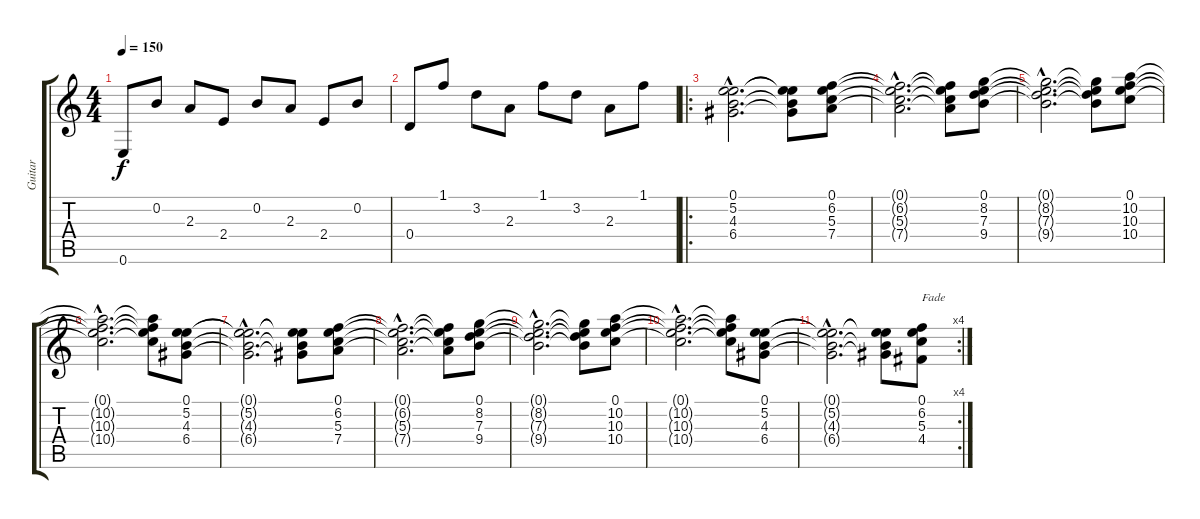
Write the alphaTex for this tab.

\track ("Guitar" "Guitar") {instrument distortionguitar}
\staff {score tabs}
\tuning (E4 B3 G3 D3 A2 E2) {hide}
\ts (4 4)
\tempo 150
\clef g2
\ks c
0.6.8{dy f} 0.2.8 2.3.8 2.4.8 0.2.8 2.3.8 2.4.8 0.2.8 |
0.4.8 1.1.8 3.2.8 2.3.8 1.1.8 3.2.8 2.3.8 1.1.8 |
\ro
(0.1{hac} 5.2{hac} 4.3{hac} 6.4{hac}).2{d} (0.1{t} 5.2{t} 4.3{t} 6.4{t}).8 (0.1 6.2 5.3 7.4).8 |
(0.1{hac t} 6.2{hac t} 5.3{hac t} 7.4{hac t}).2{d} (0.1{t} 6.2{t} 5.3{t} 7.4{t}).8 (0.1 8.2 7.3 9.4).8 |
(0.1{hac t} 8.2{hac t} 7.3{hac t} 9.4{hac t}).2{d} (0.1{t} 8.2{t} 7.3{t} 9.4{t}).8 (0.1 10.2 10.3 10.4).8 |
(0.1{hac t} 10.2{hac t} 10.3{hac t} 10.4{hac t}).2{d} (0.1{t} 10.2{t} 10.3{t} 10.4{t}).8 (0.1 5.2 4.3 6.4).8 |
(0.1{hac t} 5.2{hac t} 4.3{hac t} 6.4{hac t}).2{d} (0.1{t} 5.2{t} 4.3{t} 6.4{t}).8 (0.1 6.2 5.3 7.4).8 |
(0.1{hac t} 6.2{hac t} 5.3{hac t} 7.4{hac t}).2{d} (0.1{t} 6.2{t} 5.3{t} 7.4{t}).8 (0.1 8.2 7.3 9.4).8 |
(0.1{hac t} 8.2{hac t} 7.3{hac t} 9.4{hac t}).2{d} (0.1{t} 8.2{t} 7.3{t} 9.4{t}).8 (0.1 10.2 10.3 10.4).8 |
(0.1{hac t} 10.2{hac t} 10.3{hac t} 10.4{hac t}).2{d} (0.1{t} 10.2{t} 10.3{t} 10.4{t}).8 (0.1 5.2 4.3 6.4).8 |
\rc 4
(0.1{hac t} 5.2{hac t} 4.3{hac t} 6.4{hac t}).2{d} (0.1{t} 5.2{t} 4.3{t} 6.4{t}).8 (0.1 6.2 5.3 4.4).8{txt "Fade"}
